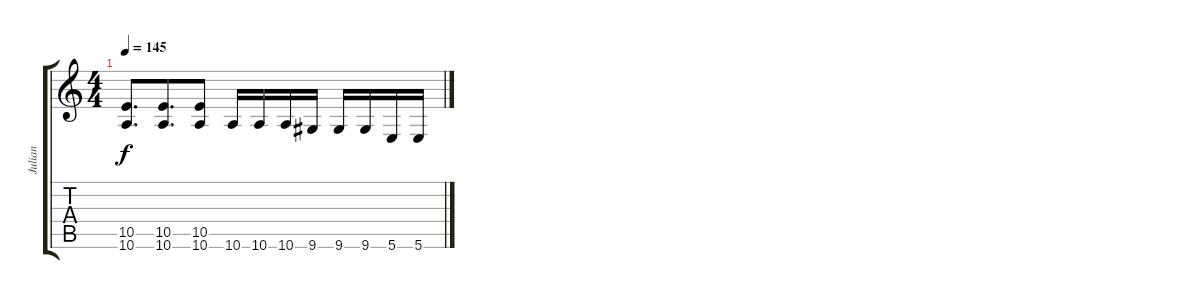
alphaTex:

\track ("Julian" "Julian") {instrument overdrivenguitar}
\staff {score tabs}
\tuning (Db4 Ab3 E3 B2 Gb2 B1) {hide}
\ts (4 4)
\tempo 145
\clef g2
\ks c
(10.5 10.6).8{d dy f beam merge} (10.5 10.6).8{d beam merge} (10.5 10.6).8 10.6.16{beam merge} 10.6.16 10.6.16 9.6.16 9.6.16{beam merge} 9.6.16{beam merge} 5.6.16{beam merge} 5.6.16
